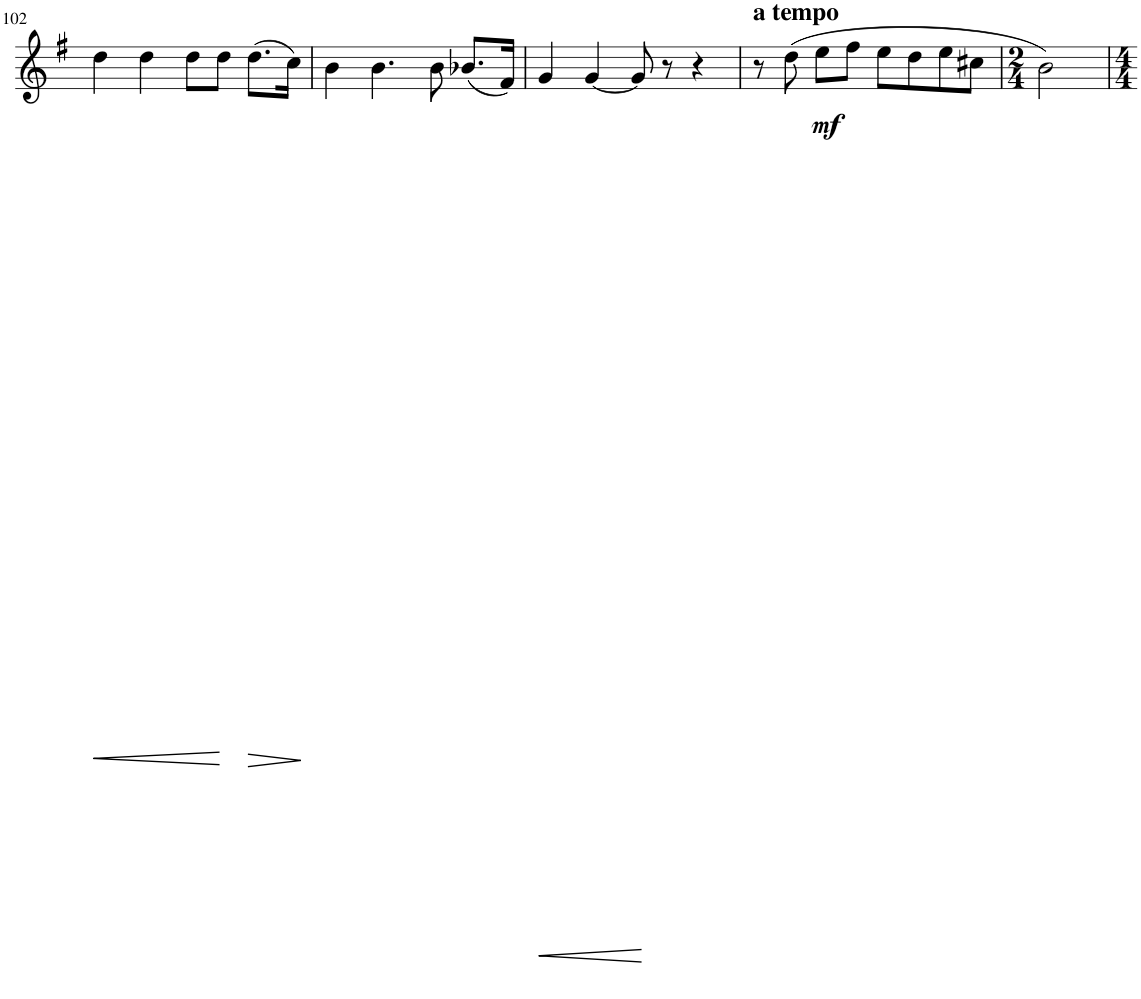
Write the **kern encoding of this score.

**kern	**dynam
*part1	*part1
*staff1	*staff1
*I"Bb Clarinet	*
*I'Cl	*
!!LO:PB:g=z
*clefG2	*
*Trd1c2	*
*k[f#]	*
*M4/4	*
=102	=102
!	!LO:HP:b
4dd\	<
4dd\	.
8dd\L	.
8dd\J	.
!	!LO:HP:b
(8.dd\L	>
16cc\Jk)	.
.	[ ]
=103	=103
4b\	.
4.b\	.
8b\	.
(8.b-X/L	.
16f#/Jk)	.
=104	=104
!	!LO:HP:b
4g/	<
[4g/	.
8g/]	.
8r	.
4r	.
.	[
=105	=105
!LO:TX:a:B:t=a tempo	!
8r	.
!	!LO:DY:b
(8dd\	mf
8ee\L	.
8ff#\J	.
8ee\L	.
8dd\	.
8ee\	.
8cc#X\J	.
=106	=106
*M2/4	*
2b\)	.
=	=
*-	*-
